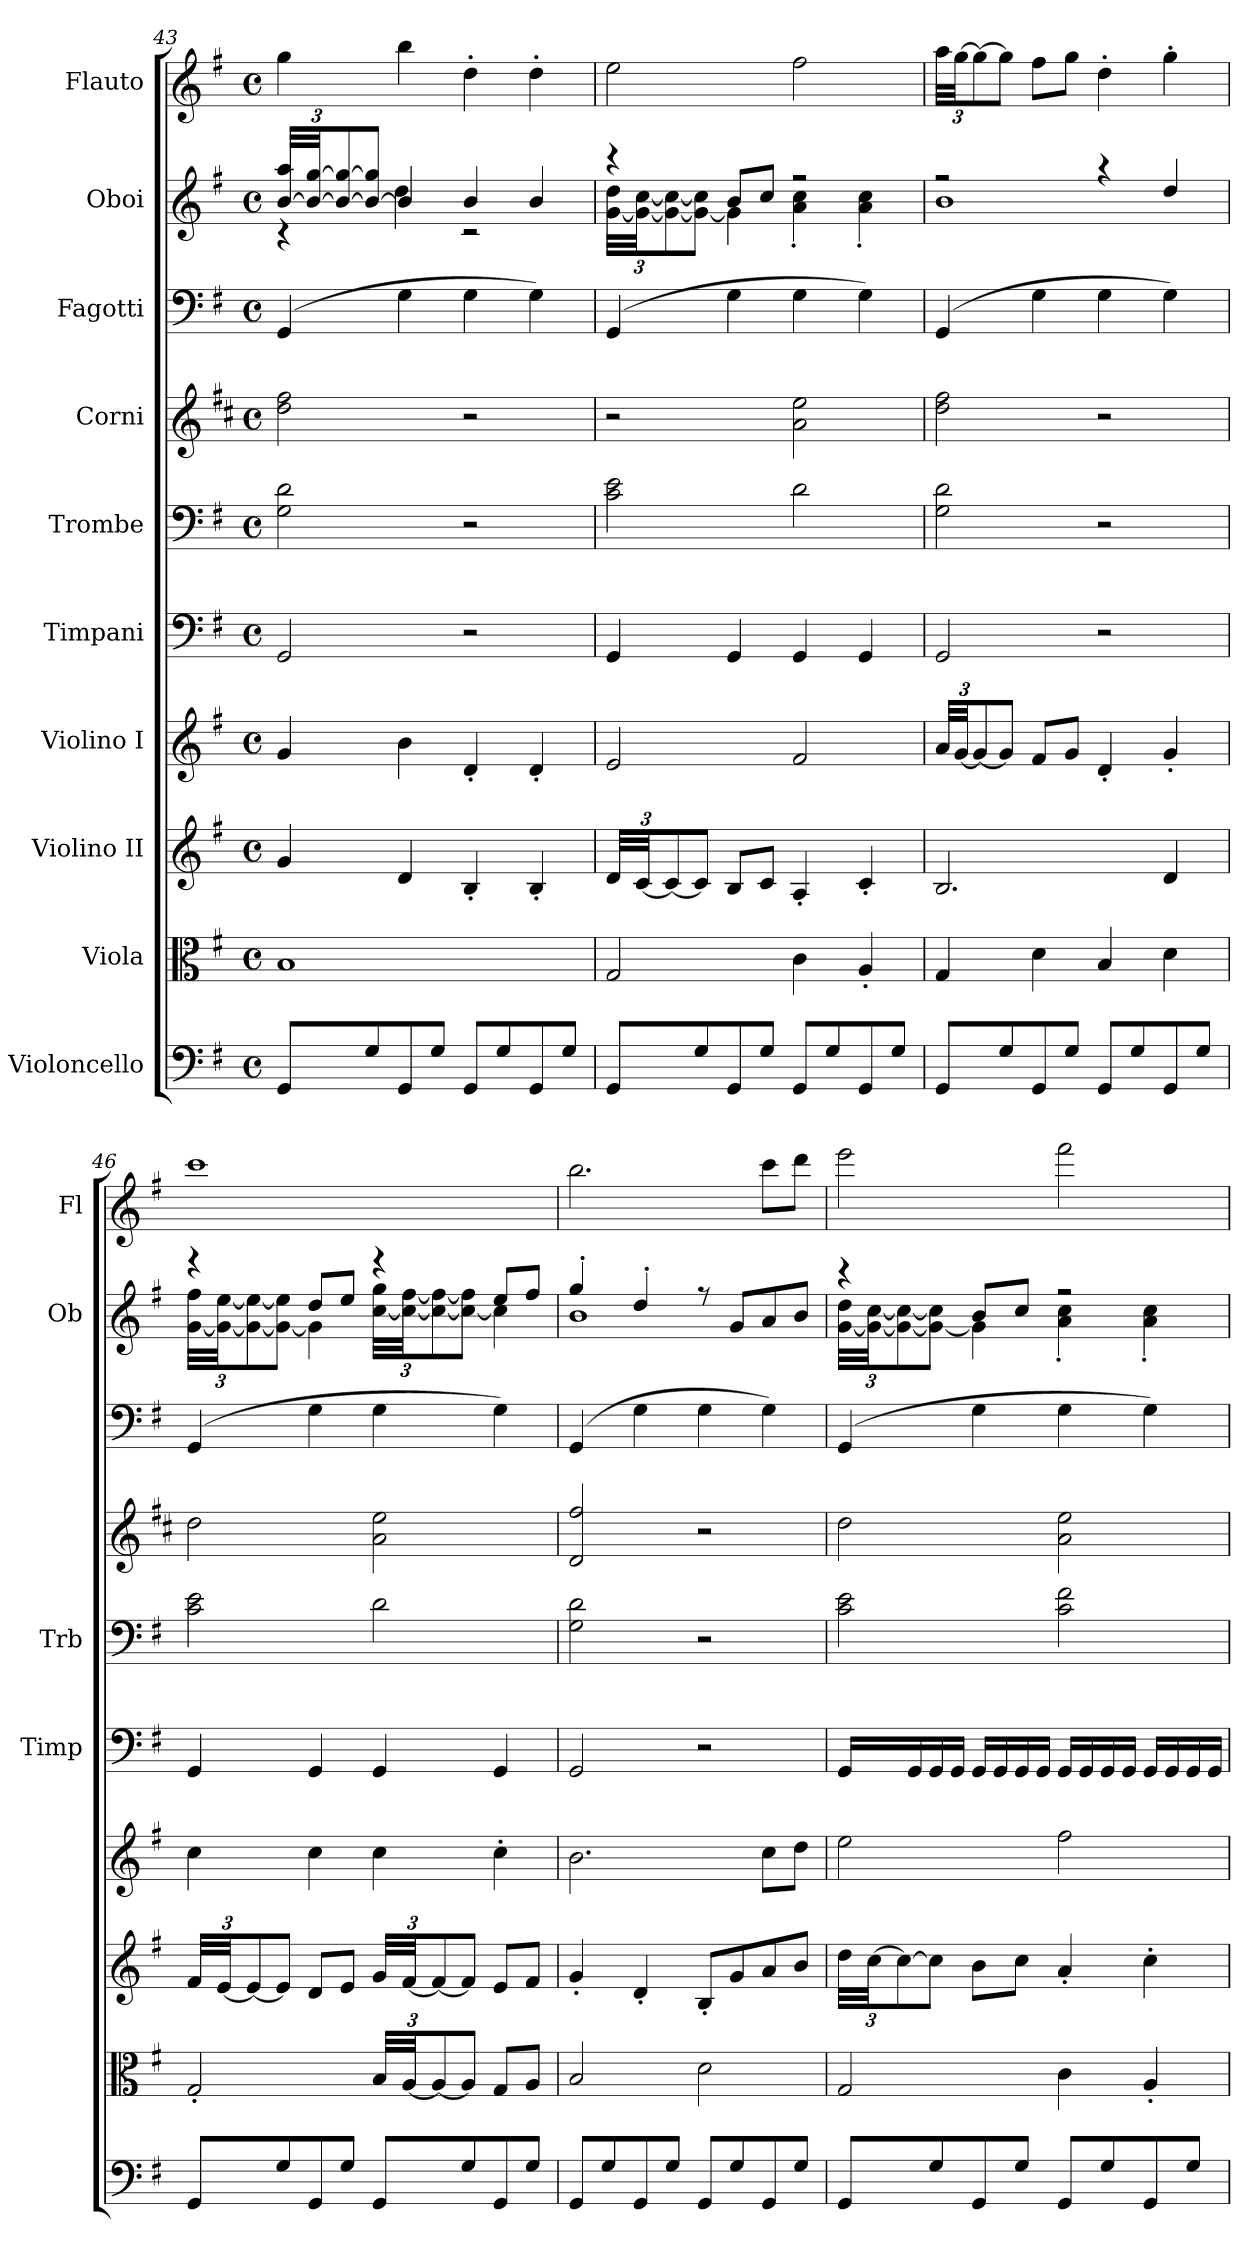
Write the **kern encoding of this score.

**kern	**kern	**kern	**kern	**kern	**kern	**kern	**kern	**kern	**kern
*part10	*part9	*part8	*part7	*part6	*part5	*part4	*part3	*part2	*part1
*staff10	*staff9	*staff8	*staff7	*staff6	*staff5	*staff4	*staff3	*staff2	*staff1
*I"Violoncello	*I"Viola	*I"Violino II	*I"Violino I	*I"Timpani	*I"Trombe	*I"Corni	*I"Fagotti	*I"Oboi	*I"Flauto
*	*	*	*	*I'Timp	*I'Trb	*	*	*I'Ob	*I'Fl
*clefF4	*clefC3	*clefG2	*clefG2	*clefF4	*clefF4	*clefG2	*clefF4	*clefG2	*clefG2
*	*	*	*	*	*	*ITrd4c7	*	*	*
*k[f#]	*k[f#]	*k[f#]	*k[f#]	*k[f#]	*k[f#]	*k[f#]	*k[f#]	*k[f#]	*k[f#]
*M4/4	*M4/4	*M4/4	*M4/4	*M4/4	*M4/4	*M4/4	*M4/4	*M4/4	*M4/4
*met(c)	*met(c)	*met(c)	*met(c)	*met(c)	*met(c)	*met(c)	*met(c)	*met(c)	*met(c)
*	*	*	*	*	*	*	*	*Xbrackettup	*
=43	=43	=43	=43	=43	=43	=43	=43	=43	=43
*	*	*	*	*	*	*	*	*^	*
8GG/L	1B	4g/	4g/	2GG/	2G\ 2d\	2g\ 2b\	(>4GG/	[48b/ 48aa/LLL	4r	4gg\
.	.	.	.	.	.	.	.	48b/_ [48gg/JJ	.	.
.	.	.	.	.	.	.	.	12b/_ 12gg/_	.	.
8G/	.	.	.	.	.	.	.	8b/_ 8gg/]J	.	.
8GG/	.	4d/	4b\	.	.	.	4G\	4b/]	4dd\	4bb\
8G/J	.	.	.	.	.	.	.	.	.	.
8GG/L	.	4B'/	4d'/	2r	2r	2r	4G\	4b/	2r	4dd'\
8G/	.	.	.	.	.	.	.	.	.	.
8GG/	.	4B'/	4d'/	.	.	.	4G\)	4b/	.	4dd'\
8G/J	.	.	.	.	.	.	.	.	.	.
=44	=44	=44	=44	=44	=44	=44	=44	=44	=44	=44
*	*	*Xbrackettup	*	*	*	*	*	*	*	*
8GG/L	2G/	48d/LLL	2e/	4GG/	2c\ 2e\	2r	(>4GG/	4r	[48g\ 48dd\LLL	2ee\
.	.	[48c/JJ	.	.	.	.	.	.	48g\_ [48cc\JJ	.
.	.	12c/_	.	.	.	.	.	.	12g\_ 12cc\_	.
8G/	.	8c/J]	.	.	.	.	.	.	8g\_ 8cc\]J	.
8GG/	.	8B/L	.	4GG/	.	.	4G\	8b/L	4g\]	.
8G/J	.	8c/J	.	.	.	.	.	8cc/J	.	.
8GG/L	4c\	4A'/	2f#/	4GG/	2d\	2d\ 2a\	4G\	2r	4a\' 4cc\'	2ff#\
8G/	.	.	.	.	.	.	.	.	.	.
8GG/	4A'/	4c'/	.	4GG/	.	.	4G\)	.	4a\' 4cc\'	.
8G/J	.	.	.	.	.	.	.	.	.	.
=45	=45	=45	=45	=45	=45	=45	=45	=45	=45	=45
*	*	*	*Xbrackettup	*	*	*	*	*	*	*Xbrackettup
8GG/L	4G/	2.B/	48a/LLL	2GG/	2G\ 2d\	2g\ 2b\	(>4GG/	2r	1b	48aa\LLL
.	.	.	[48g/JJ	.	.	.	.	.	.	[48gg\JJ
.	.	.	12g/_	.	.	.	.	.	.	12gg\_
8G/	.	.	8g/J]	.	.	.	.	.	.	8gg\J]
8GG/	4d\	.	8f#/L	.	.	.	4G\	.	.	8ff#\L
8G/J	.	.	8g/J	.	.	.	.	.	.	8gg\J
8GG/L	4B/	.	4d'/	2r	2r	2r	4G\	4r	.	4dd'\
8G/	.	.	.	.	.	.	.	.	.	.
8GG/	4d\	4d/	4g'/	.	.	.	4G\)	4dd/	.	4gg'\
8G/J	.	.	.	.	.	.	.	.	.	.
=46	=46	=46	=46	=46	=46	=46	=46	=46	=46	=46
8GG/L	2G'/	48f#/LLL	4cc\	4GG/	2c\ 2e\	2g\	(>4GG/	4r	[48g\ 48ff#\LLL	1ccc
.	.	[48e/JJ	.	.	.	.	.	.	48g\_ [48ee\JJ	.
.	.	12e/_	.	.	.	.	.	.	12g\_ 12ee\_	.
8G/	.	8e/J]	.	.	.	.	.	.	8g\_ 8ee\]J	.
8GG/	.	8d/L	4cc\	4GG/	.	.	4G\	8dd/L	4g\]	.
8G/J	.	8e/J	.	.	.	.	.	8ee/J	.	.
*	*Xbrackettup	*	*	*	*	*	*	*	*	*
8GG/L	48B/LLL	48g/LLL	4cc\	4GG/	2d\	2d\ 2a\	4G\	4r	[48cc\ 48gg\LLL	.
.	[48A/JJ	[48f#/JJ	.	.	.	.	.	.	48cc\_ [48ff#\JJ	.
.	12A/_	12f#/_	.	.	.	.	.	.	12cc\_ 12ff#\_	.
8G/	8A/J]	8f#/J]	.	.	.	.	.	.	8cc\_ 8ff#\]J	.
8GG/	8G/L	8e/L	4cc'\	4GG/	.	.	4G\)	8ee/L	4cc\]	.
8G/J	8A/J	8f#/J	.	.	.	.	.	8ff#/J	.	.
!!LO:LB:g=z
=47	=47	=47	=47	=47	=47	=47	=47	=47	=47	=47
8GG/L	2B/	4g'/	2.b\	2GG/	2G\ 2d\	2G/ 2b/	(>4GG/	4gg'/	1b	2.bb\
8G/	.	.	.	.	.	.	.	.	.	.
8GG/	.	4d'/	.	.	.	.	4G\	4dd'/	.	.
8G/J	.	.	.	.	.	.	.	.	.	.
8GG/L	2d\	8B'/L	.	2r	2r	2r	4G\	8r	.	.
8G/	.	8g/	.	.	.	.	.	8g/L	.	.
8GG/	.	8a/	8cc\L	.	.	.	4G\)	8a/	.	8ccc\L
8G/J	.	8b/J	8dd\J	.	.	.	.	8b/J	.	8ddd\J
=48	=48	=48	=48	=48	=48	=48	=48	=48	=48	=48
8GG/L	2G/	48dd\LLL	2ee\	16GG/LL	2c\ 2e\	2g\	(>4GG/	4r	[48g\ 48dd\LLL	2eee\
.	.	[48cc\JJ	.	.	.	.	.	.	48g\_ [48cc\JJ	.
.	.	12cc\_	.	.	.	.	.	.	12g\_ 12cc\_	.
.	.	.	.	16GG/	.	.	.	.	.	.
8G/	.	8cc\J]	.	16GG/	.	.	.	.	8g\_ 8cc\]J	.
.	.	.	.	16GG/JJ	.	.	.	.	.	.
8GG/	.	8b\L	.	16GG/LL	.	.	4G\	8b/L	4g\]	.
.	.	.	.	16GG/	.	.	.	.	.	.
8G/J	.	8cc\J	.	16GG/	.	.	.	8cc/J	.	.
.	.	.	.	16GG/JJ	.	.	.	.	.	.
8GG/L	4c\	4a'/	2ff#\	16GG/LL	2c\ 2f#\	2d\ 2a\	4G\	2r	4a\' 4cc\'	2fff#\
.	.	.	.	16GG/	.	.	.	.	.	.
8G/	.	.	.	16GG/	.	.	.	.	.	.
.	.	.	.	16GG/JJ	.	.	.	.	.	.
8GG/	4A'/	4cc'\	.	16GG/LL	.	.	4G\)	.	4a\' 4cc\'	.
.	.	.	.	16GG/	.	.	.	.	.	.
8G/J	.	.	.	16GG/	.	.	.	.	.	.
.	.	.	.	16GG/JJ	.	.	.	.	.	.
*	*	*	*	*	*	*	*	*v	*v	*
=	=	=	=	=	=	=	=	=	=
*-	*-	*-	*-	*-	*-	*-	*-	*-	*-
